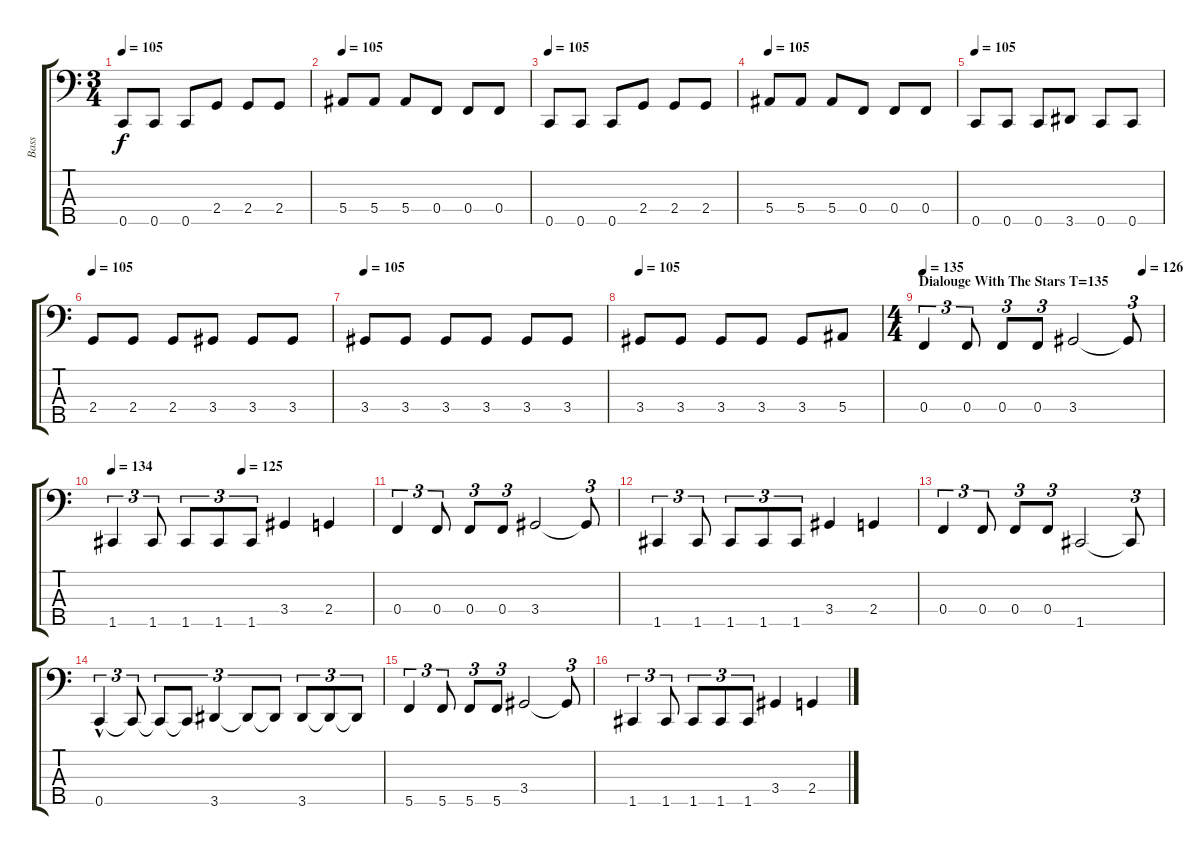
\track ("Bass" "Bass") {instrument electricbassfinger}
\staff {score tabs}
\tuning (Ab2 Eb2 Bb1 F1 C1) {hide}
\ts (3 4)
\tempo 105
\clef f4
\ks c
0.5.8{dy f} 0.5.8 0.5.8 2.4.8 2.4.8 2.4.8 |
\tempo 105
5.4.8 5.4.8 5.4.8 0.4.8 0.4.8 0.4.8 |
\tempo 105
0.5.8 0.5.8 0.5.8 2.4.8 2.4.8 2.4.8 |
\tempo 105
5.4.8 5.4.8 5.4.8 0.4.8 0.4.8 0.4.8 |
\tempo 105
0.5.8 0.5.8 0.5.8 3.5.8 0.5.8 0.5.8 |
\tempo 105
2.4.8 2.4.8 2.4.8 3.4.8 3.4.8 3.4.8 |
\tempo 105
3.4.8 3.4.8 3.4.8 3.4.8 3.4.8 3.4.8 |
\tempo 105
3.4.8 3.4.8 3.4.8 3.4.8 3.4.8 5.4.8 |
\ts (4 4)
\section ("" "Dialouge With The Stars T=135")
\tempo 135
\tempo (126 0.9166666666666666)
0.4.4{tu (3 2)} 0.4.8{tu (3 2)} 0.4.8{tu (3 2)} 0.4.8{tu (3 2)} 3.4.2 3.4{t}.8{tu (3 2)} |
\tempo 134
\tempo (125 0.5)
1.5.4{tu (3 2)} 1.5.8{tu (3 2)} 1.5.8{tu (3 2)} 1.5.8{tu (3 2)} 1.5.8{tu (3 2)} 3.4.4 2.4.4 |
0.4.4{tu (3 2)} 0.4.8{tu (3 2)} 0.4.8{tu (3 2)} 0.4.8{tu (3 2)} 3.4.2 3.4{t}.8{tu (3 2)} |
1.5.4{tu (3 2)} 1.5.8{tu (3 2)} 1.5.8{tu (3 2)} 1.5.8{tu (3 2)} 1.5.8{tu (3 2)} 3.4.4 2.4.4 |
0.4.4{tu (3 2)} 0.4.8{tu (3 2)} 0.4.8{tu (3 2)} 0.4.8{tu (3 2)} 1.5.2 1.5{t}.8{tu (3 2)} |
0.5{hac}.4{tu (3 2)} 0.5{t}.8{tu (3 2)} 0.5{t}.8{tu (3 2)} 0.5{t}.8{tu (3 2)} 3.5.4{tu (3 2)} 3.5{t}.8{tu (3 2)} 3.5{t}.8{tu (3 2)} 3.5.8{tu (3 2)} 3.5{t}.8{tu (3 2)} 3.5{t}.8{tu (3 2)} |
5.5.4{tu (3 2)} 5.5.8{tu (3 2)} 5.5.8{tu (3 2)} 5.5.8{tu (3 2)} 3.4.2 3.4{t}.8{tu (3 2)} |
1.5.4{tu (3 2)} 1.5.8{tu (3 2)} 1.5.8{tu (3 2)} 1.5.8{tu (3 2)} 1.5.8{tu (3 2)} 3.4.4 2.4.4
